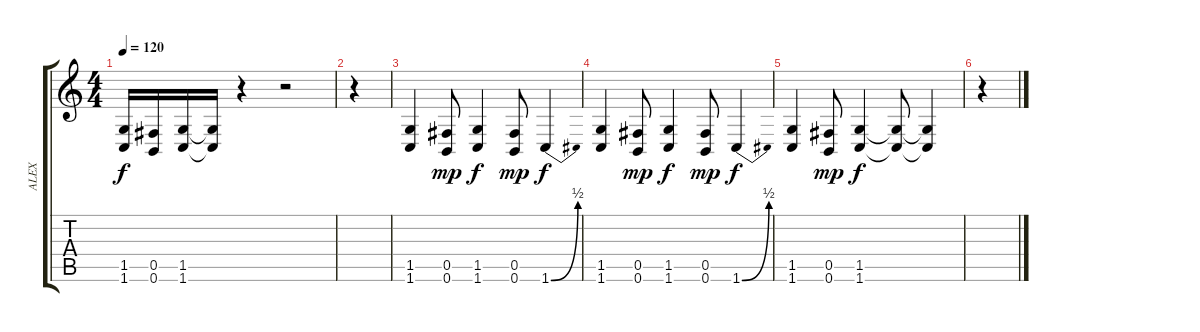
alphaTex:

\track ("ALEX" "ALEX") {instrument distortionguitar}
\staff {score tabs}
\tuning (Db4 Ab3 E3 B2 Gb2 B1) {hide}
\ts (4 4)
\tempo 120
\clef g2
\ks c
(1.5 1.6).16{dy f} (0.5 0.6).16 (1.5 1.6).16 (1.5{t} 1.6{t}).16 r.4 r.2 |
r.4 |
(1.5 1.6).4 (0.5 0.6).8{dy mp} (1.5 1.6).4{dy f} (0.5 0.6).8{dy mp} 1.6{be (bend 0 0 60 2)}.4{dy f} |
(1.5 1.6).4 (0.5 0.6).8{dy mp} (1.5 1.6).4{dy f} (0.5 0.6).8{dy mp} 1.6{be (bend 0 0 60 2)}.4{dy f} |
(1.5 1.6).4 (0.5 0.6).8{dy mp} (1.5 1.6).4{dy f} (1.5{t} 1.6{t}).8 (1.5{t} 1.6{t}).4 |
r.4
